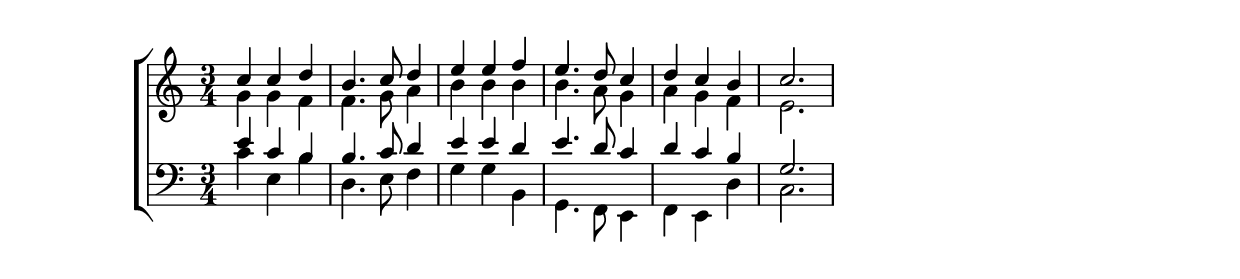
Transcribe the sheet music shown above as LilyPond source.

\version "2.18.2"
\score {\new ChoirStaff <<\new Staff <<\clef treble\new Voice {\voiceOne\absolute {\time 3/4 c''4 c''4 d''4 b'4. c''8 d''4 e''4 e''4 f''4 e''4. d''8 c''4 d''4 c''4 b'4 c''2.}}\new Voice {\voiceTwo\absolute {g'4 g'4 f'4 f'4. g'8 a'4 b'4 b'4 b'4 b'4. a'8 g'4 a'4 g'4 f'4 e'2.}}>>\new Staff <<\clef bass\new Voice {\voiceOne\absolute {e'4 c'4 b4 b4. c'8 d'4 e'4 e'4 d'4 e'4. d'8 c'4 d'4 c'4 b4 g2.}}\new Voice {\voiceTwo\absolute {c'4 e4 b4 d4. e8 f4 g4 g4 b,4 g,4. f,8 e,4 f,4 e,4 d4 c2.}}>>>>\midi{}\layout{}}
